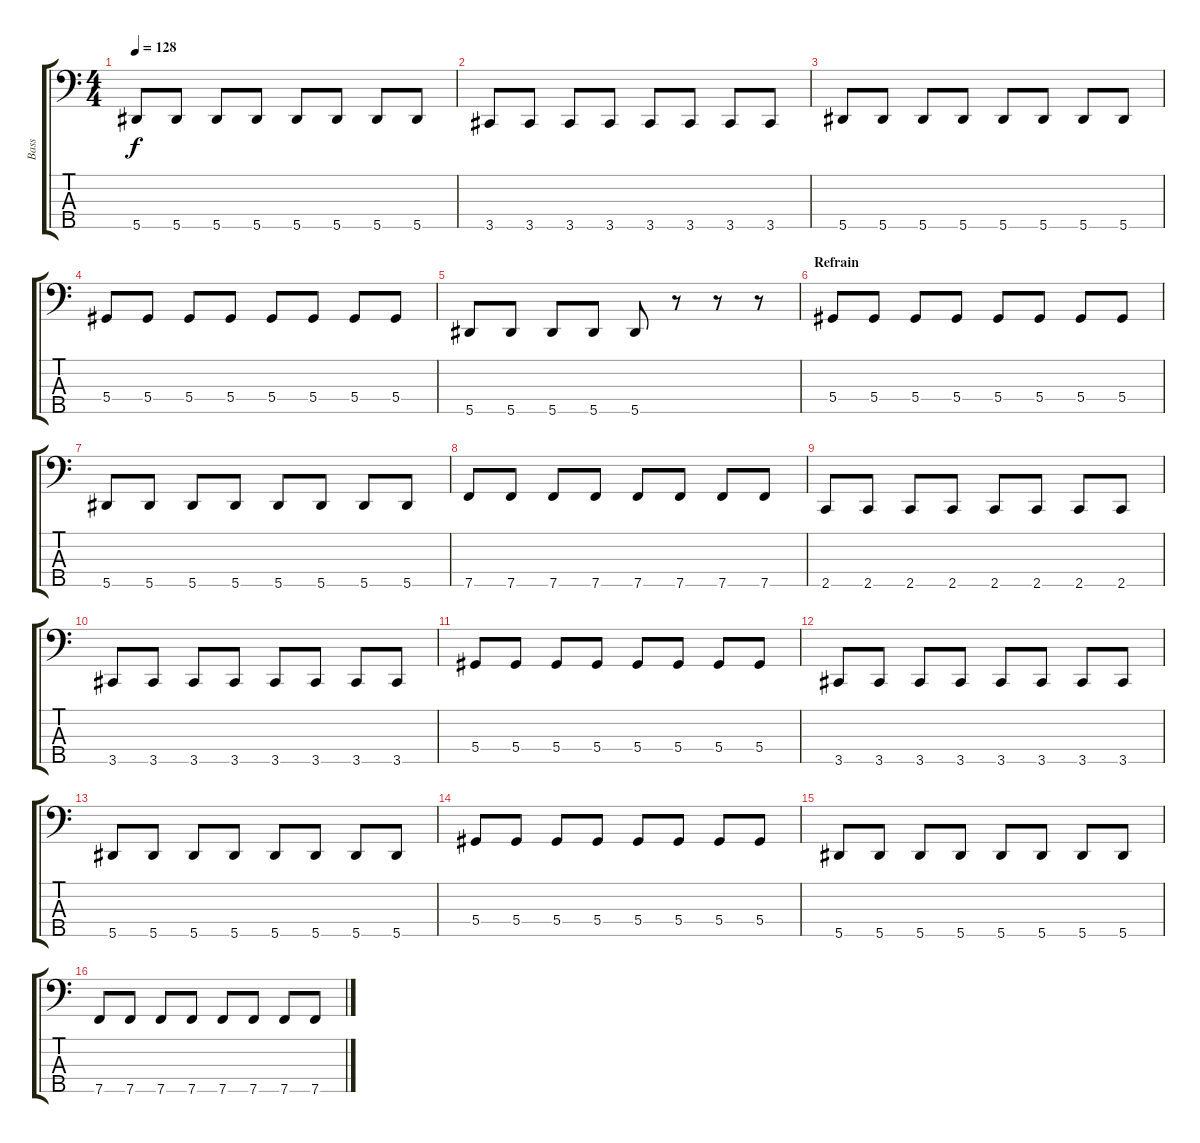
\track ("Bass" "Bass") {instrument electricbassfinger}
\staff {score tabs}
\tuning (Gb2 Db2 Ab1 Eb1 Bb0) {hide}
\ts (4 4)
\tempo 128
\clef f4
\ks c
5.5.8{dy f} 5.5.8 5.5.8 5.5.8 5.5.8 5.5.8 5.5.8 5.5.8 |
3.5.8 3.5.8 3.5.8 3.5.8 3.5.8 3.5.8 3.5.8 3.5.8 |
5.5.8 5.5.8 5.5.8 5.5.8 5.5.8 5.5.8 5.5.8 5.5.8 |
5.4.8 5.4.8 5.4.8 5.4.8 5.4.8 5.4.8 5.4.8 5.4.8 |
5.5.8 5.5.8 5.5.8 5.5.8 5.5.8 r.8 r.8 r.8 |
\section ("" "Refrain")
5.4.8 5.4.8 5.4.8 5.4.8 5.4.8 5.4.8 5.4.8 5.4.8 |
5.5.8 5.5.8 5.5.8 5.5.8 5.5.8 5.5.8 5.5.8 5.5.8 |
7.5.8 7.5.8 7.5.8 7.5.8 7.5.8 7.5.8 7.5.8 7.5.8 |
2.5.8 2.5.8 2.5.8 2.5.8 2.5.8 2.5.8 2.5.8 2.5.8 |
3.5.8 3.5.8 3.5.8 3.5.8 3.5.8 3.5.8 3.5.8 3.5.8 |
5.4.8 5.4.8 5.4.8 5.4.8 5.4.8 5.4.8 5.4.8 5.4.8 |
3.5.8 3.5.8 3.5.8 3.5.8 3.5.8 3.5.8 3.5.8 3.5.8 |
5.5.8 5.5.8 5.5.8 5.5.8 5.5.8 5.5.8 5.5.8 5.5.8 |
5.4.8 5.4.8 5.4.8 5.4.8 5.4.8 5.4.8 5.4.8 5.4.8 |
5.5.8 5.5.8 5.5.8 5.5.8 5.5.8 5.5.8 5.5.8 5.5.8 |
7.5.8 7.5.8 7.5.8 7.5.8 7.5.8 7.5.8 7.5.8 7.5.8
